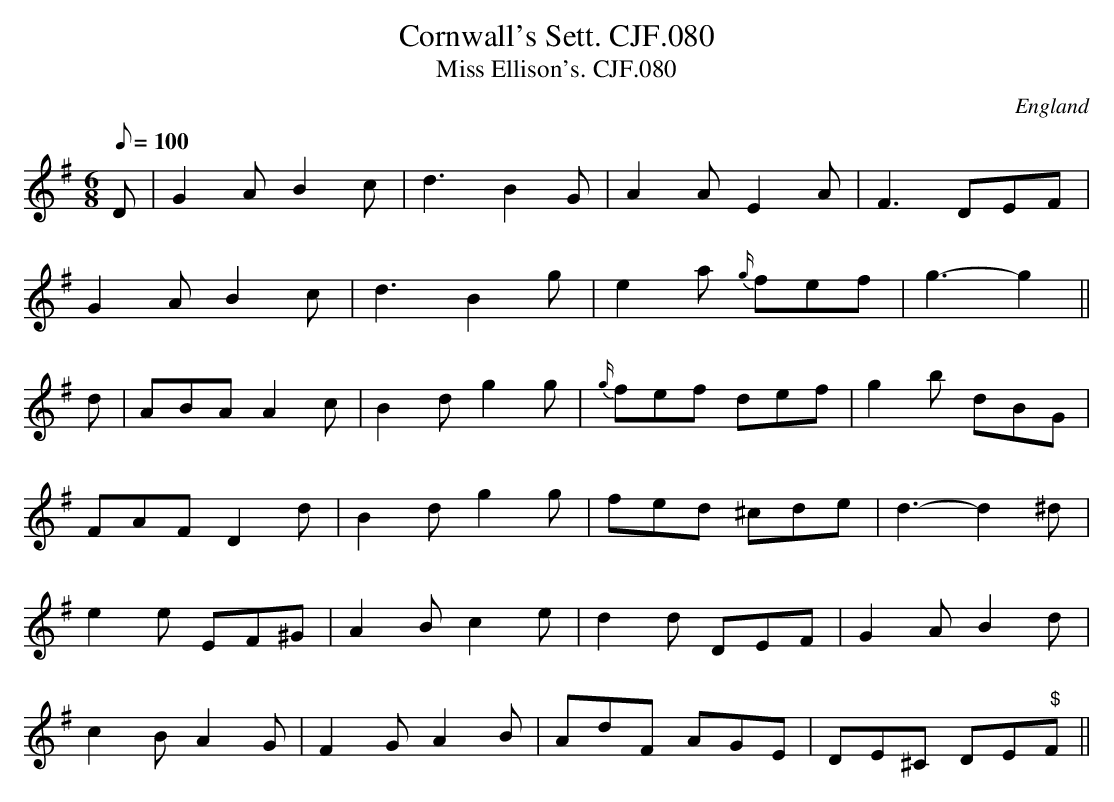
X:1
T:Cornwall's Sett. CJF.080
T:Miss Ellison's. CJF.080
M:6/8
L:1/8
Q:100
O:England
K:G
D|G2AB2c|d3B2G|A2AE2A|F3DEF|!G2AB2c|\
d3B2g|e2a {g/}fef|g3-g2h||!d|ABAA2c|B2dg2g|
{g/}fef def|g2b dBG|!FAFD2d|B2dg2g|fed ^cde|\
d3-d2^d|!e2e EF^G|A2Bc2e|d2d DEF|G2AB2d|!
c2BA2G|F2GA2B|AdF AGE|DE^C DE" $"F||
